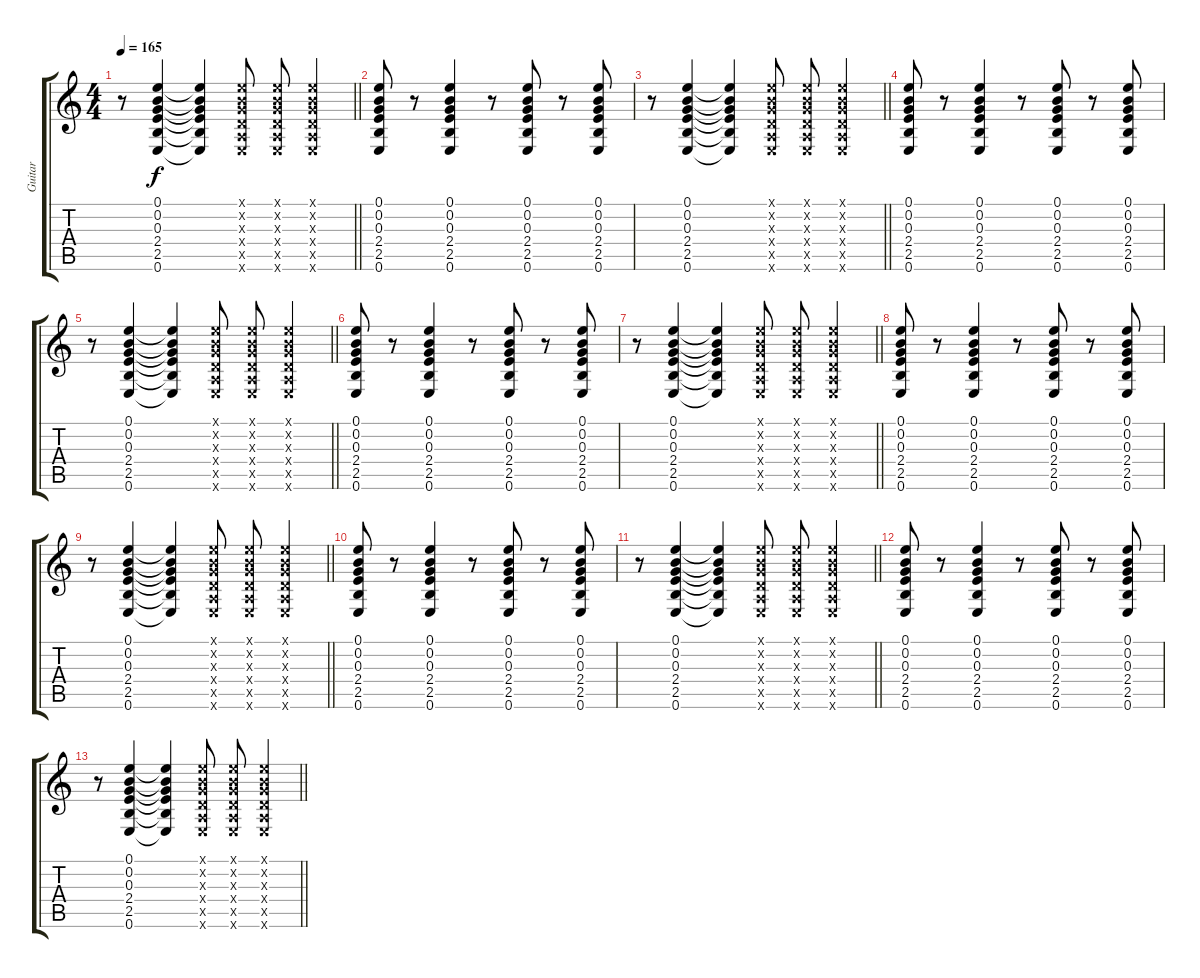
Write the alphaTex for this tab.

\track ("Guitar" "Guitar") {instrument electricguitarclean}
\staff {score tabs}
\tuning (E4 B3 G3 D3 A2 E2) {hide}
\ts (4 4)
\tempo 165
\clef g2
\barLineRight lightlight
\ks c
r.8{dy f} (0.1 0.2 0.3 2.4 2.5 0.6).4 (0.1{t} 0.2{t} 0.3{t} 2.4{t} 2.5{t} 0.6{t}).4 (0.1{x} 0.2{x} 0.3{x} 0.4{x} 0.5{x} 0.6{x}).8 (0.1{x} 0.2{x} 0.3{x} 0.4{x} 0.5{x} 0.6{x}).8 (0.1{x} 0.2{x} 0.3{x} 0.4{x} 0.5{x} 0.6{x}).4 |
(0.1 0.2 0.3 2.4 2.5 0.6).8 r.8 (0.1 0.2 0.3 2.4 2.5 0.6).4 r.8 (0.1 0.2 0.3 2.4 2.5 0.6).8 r.8 (0.1 0.2 0.3 2.4 2.5 0.6).8 |
\barLineRight lightlight
r.8 (0.1 0.2 0.3 2.4 2.5 0.6).4 (0.1{t} 0.2{t} 0.3{t} 2.4{t} 2.5{t} 0.6{t}).4 (0.1{x} 0.2{x} 0.3{x} 0.4{x} 0.5{x} 0.6{x}).8 (0.1{x} 0.2{x} 0.3{x} 0.4{x} 0.5{x} 0.6{x}).8 (0.1{x} 0.2{x} 0.3{x} 0.4{x} 0.5{x} 0.6{x}).4 |
(0.1 0.2 0.3 2.4 2.5 0.6).8 r.8 (0.1 0.2 0.3 2.4 2.5 0.6).4 r.8 (0.1 0.2 0.3 2.4 2.5 0.6).8 r.8 (0.1 0.2 0.3 2.4 2.5 0.6).8 |
\barLineRight lightlight
r.8{volume 0} (0.1 0.2 0.3 2.4 2.5 0.6).4 (0.1{t} 0.2{t} 0.3{t} 2.4{t} 2.5{t} 0.6{t}).4 (0.1{x} 0.2{x} 0.3{x} 0.4{x} 0.5{x} 0.6{x}).8 (0.1{x} 0.2{x} 0.3{x} 0.4{x} 0.5{x} 0.6{x}).8 (0.1{x} 0.2{x} 0.3{x} 0.4{x} 0.5{x} 0.6{x}).4 |
(0.1 0.2 0.3 2.4 2.5 0.6).8 r.8 (0.1 0.2 0.3 2.4 2.5 0.6).4 r.8 (0.1 0.2 0.3 2.4 2.5 0.6).8 r.8 (0.1 0.2 0.3 2.4 2.5 0.6).8 |
\barLineRight lightlight
r.8 (0.1 0.2 0.3 2.4 2.5 0.6).4 (0.1{t} 0.2{t} 0.3{t} 2.4{t} 2.5{t} 0.6{t}).4 (0.1{x} 0.2{x} 0.3{x} 0.4{x} 0.5{x} 0.6{x}).8 (0.1{x} 0.2{x} 0.3{x} 0.4{x} 0.5{x} 0.6{x}).8 (0.1{x} 0.2{x} 0.3{x} 0.4{x} 0.5{x} 0.6{x}).4 |
(0.1 0.2 0.3 2.4 2.5 0.6).8 r.8 (0.1 0.2 0.3 2.4 2.5 0.6).4 r.8 (0.1 0.2 0.3 2.4 2.5 0.6).8 r.8 (0.1 0.2 0.3 2.4 2.5 0.6).8 |
\barLineRight lightlight
r.8 (0.1 0.2 0.3 2.4 2.5 0.6).4 (0.1{t} 0.2{t} 0.3{t} 2.4{t} 2.5{t} 0.6{t}).4 (0.1{x} 0.2{x} 0.3{x} 0.4{x} 0.5{x} 0.6{x}).8 (0.1{x} 0.2{x} 0.3{x} 0.4{x} 0.5{x} 0.6{x}).8 (0.1{x} 0.2{x} 0.3{x} 0.4{x} 0.5{x} 0.6{x}).4 |
(0.1 0.2 0.3 2.4 2.5 0.6).8 r.8 (0.1 0.2 0.3 2.4 2.5 0.6).4 r.8 (0.1 0.2 0.3 2.4 2.5 0.6).8 r.8 (0.1 0.2 0.3 2.4 2.5 0.6).8 |
\barLineRight lightlight
r.8 (0.1 0.2 0.3 2.4 2.5 0.6).4 (0.1{t} 0.2{t} 0.3{t} 2.4{t} 2.5{t} 0.6{t}).4 (0.1{x} 0.2{x} 0.3{x} 0.4{x} 0.5{x} 0.6{x}).8 (0.1{x} 0.2{x} 0.3{x} 0.4{x} 0.5{x} 0.6{x}).8 (0.1{x} 0.2{x} 0.3{x} 0.4{x} 0.5{x} 0.6{x}).4 |
(0.1 0.2 0.3 2.4 2.5 0.6).8 r.8 (0.1 0.2 0.3 2.4 2.5 0.6).4 r.8 (0.1 0.2 0.3 2.4 2.5 0.6).8 r.8 (0.1 0.2 0.3 2.4 2.5 0.6).8 |
\barLineRight lightlight
r.8 (0.1 0.2 0.3 2.4 2.5 0.6).4 (0.1{t} 0.2{t} 0.3{t} 2.4{t} 2.5{t} 0.6{t}).4 (0.1{x} 0.2{x} 0.3{x} 0.4{x} 0.5{x} 0.6{x}).8 (0.1{x} 0.2{x} 0.3{x} 0.4{x} 0.5{x} 0.6{x}).8 (0.1{x} 0.2{x} 0.3{x} 0.4{x} 0.5{x} 0.6{x}).4
